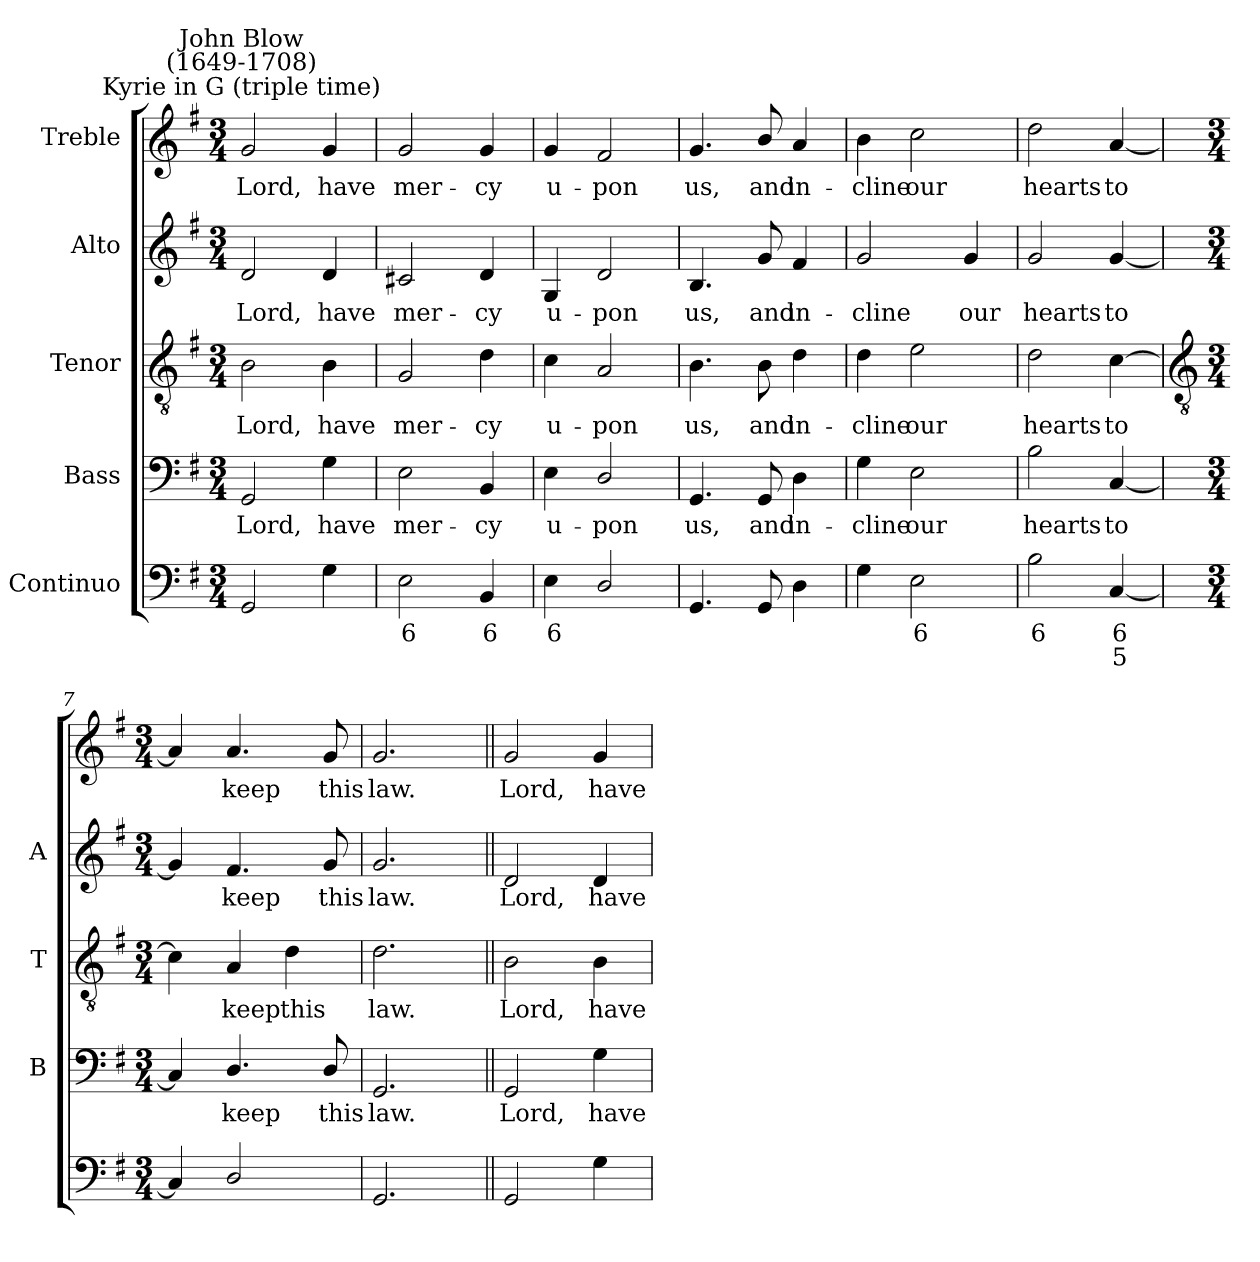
**kern	**text	**text	**kern	**text	**kern	**text	**kern	**text	**kern	**text
*part5	*part5	*part5	*part4	*part4	*part3	*part3	*part2	*part2	*part1	*part1
*staff5	*staff5	*staff5	*staff4	*staff4	*staff3	*staff3	*staff2	*staff2	*staff1	*staff1
*I"Continuo	*	*	*I"Bass	*	*I"Tenor	*	*I"Alto	*	*I"Treble	*
*	*	*	*I'B	*	*I'T	*	*I'A	*	*	*
*clefF4	*	*	*clefF4	*	*clefGv2	*	*clefG2	*	*clefG2	*
*k[f#]	*	*	*k[f#]	*	*k[f#]	*	*k[f#]	*	*k[f#]	*
*G:	*	*	*G:	*	*G:	*	*G:	*	*G:	*
*M3/4	*	*	*M3/4	*	*M3/4	*	*M3/4	*	*M3/4	*
=1	=1	=1	=1	=1	=1	=1	=1	=1	=1	=1
!	!	!	!	!	!	!	!	!	!LO:TX:a:cj:t=Kyrie in G (triple time)	!
!	!	!	!	!	!	!	!	!	!LO:TX:a:cj:t=John Blow\n(1649-1708)	!
!	!	!	!	!LO:LY:b	!	!LO:LY:b	!	!LO:LY:b	!	!LO:LY:b
2GG	.	.	2GG	Lord,	2B	Lord,	2d	Lord,	2g	Lord,
!	!	!	!	!LO:LY:b	!	!LO:LY:b	!	!LO:LY:b	!	!LO:LY:b
4G	.	.	4G	have	4B	have	4d	have	4g	have
=2	=2	=2	=2	=2	=2	=2	=2	=2	=2	=2
!	!LO:LY:b	!	!	!LO:LY:b	!	!LO:LY:b	!	!LO:LY:b	!	!LO:LY:b
2E	6	.	2E	mer-	2G	mer-	2c#X	mer-	2g	mer-
!	!LO:LY:b	!	!	!LO:LY:b	!	!LO:LY:b	!	!LO:LY:b	!	!LO:LY:b
4BB	6	.	4BB	-cy	4d	-cy	4d	-cy	4g	-cy
=3	=3	=3	=3	=3	=3	=3	=3	=3	=3	=3
!	!LO:LY:b	!	!	!LO:LY:b	!	!LO:LY:b	!	!LO:LY:b	!	!LO:LY:b
4E	6	.	4E	u-	4c	u-	4G	u-	4g	u-
!	!	!	!	!LO:LY:b	!	!LO:LY:b	!	!LO:LY:b	!	!LO:LY:b
2D/	.	.	2D/	-pon	2A	-pon	2d	-pon	2f#	-pon
=4	=4	=4	=4	=4	=4	=4	=4	=4	=4	=4
!	!	!	!	!LO:LY:b	!	!LO:LY:b	!	!LO:LY:b	!	!LO:LY:b
4.GG	.	.	4.GG	us,	4.B	us,	4.B	us,	4.g	us,
!	!	!	!	!LO:LY:b	!	!LO:LY:b	!	!LO:LY:b	!	!LO:LY:b
8GG	.	.	8GG	and	8B	and	8g	and	8b/	and
!	!	!	!	!LO:LY:b	!	!LO:LY:b	!	!LO:LY:b	!	!LO:LY:b
4D	.	.	4D	in-	4d	in-	4f#	in-	4a	in-
=5	=5	=5	=5	=5	=5	=5	=5	=5	=5	=5
!	!	!	!	!LO:LY:b	!	!LO:LY:b	!	!LO:LY:b	!	!LO:LY:b
4G	.	.	4G	-cline	4d	-cline	2g	-cline	4b	-cline
!	!LO:LY:b	!	!	!LO:LY:b	!	!LO:LY:b	!	!	!	!LO:LY:b
2E	6	.	2E	our	2e	our	.	.	2cc	our
!	!	!	!	!	!	!	!	!LO:LY:b	!	!
.	.	.	.	.	.	.	4g	our	.	.
=6	=6	=6	=6	=6	=6	=6	=6	=6	=6	=6
!	!LO:LY:b	!	!	!LO:LY:b	!	!LO:LY:b	!	!LO:LY:b	!	!LO:LY:b
2B	6	.	2B	hearts	2d	hearts	2g	hearts	2dd	hearts
!	!LO:LY:b	!LO:LY:b	!	!LO:LY:b	!	!LO:LY:b	!	!LO:LY:b	!	!LO:LY:b
[4C	6	5	[4C	to	[4c	to	[4g	to	[4a	to
!!LO:LB:g=z
=7	=7	=7	=7	=7	=7	=7	=7	=7	=7	=7
*	*	*	*	*	*clefGv2	*	*	*	*	*
*M3/4	*	*	*M3/4	*	*M3/4	*	*M3/4	*	*M3/4	*
4C]	.	.	4C]	.	4c]	.	4g]	.	4a]	.
!	!	!	!	!LO:LY:b	!	!LO:LY:b	!	!LO:LY:b	!	!LO:LY:b
2D/	.	.	4.D/	keep	4A	keep	4.f#	keep	4.a	keep
!	!	!	!	!	!	!LO:LY:b	!	!	!	!
.	.	.	.	.	4d	this	.	.	.	.
!	!	!	!	!LO:LY:b	!	!	!	!LO:LY:b	!	!LO:LY:b
.	.	.	8D/	this	.	.	8g	this	8g	this
=8	=8	=8	=8	=8	=8	=8	=8	=8	=8	=8
!	!	!	!	!LO:LY:b	!	!LO:LY:b	!	!LO:LY:b	!	!LO:LY:b
2.GG	.	.	2.GG	law.	2.d	law.	2.g	law.	2.g	law.
=9||	=9||	=9||	=9||	=9||	=9||	=9||	=9||	=9||	=9||	=9||
!	!	!	!	!LO:LY:b	!	!LO:LY:b	!	!LO:LY:b	!	!LO:LY:b
2GG	.	.	2GG	Lord,	2B	Lord,	2d	Lord,	2g	Lord,
!	!	!	!	!LO:LY:b	!	!LO:LY:b	!	!LO:LY:b	!	!LO:LY:b
4G	.	.	4G	have	4B	have	4d	have	4g	have
=	=	=	=	=	=	=	=	=	=	=
*-	*-	*-	*-	*-	*-	*-	*-	*-	*-	*-
